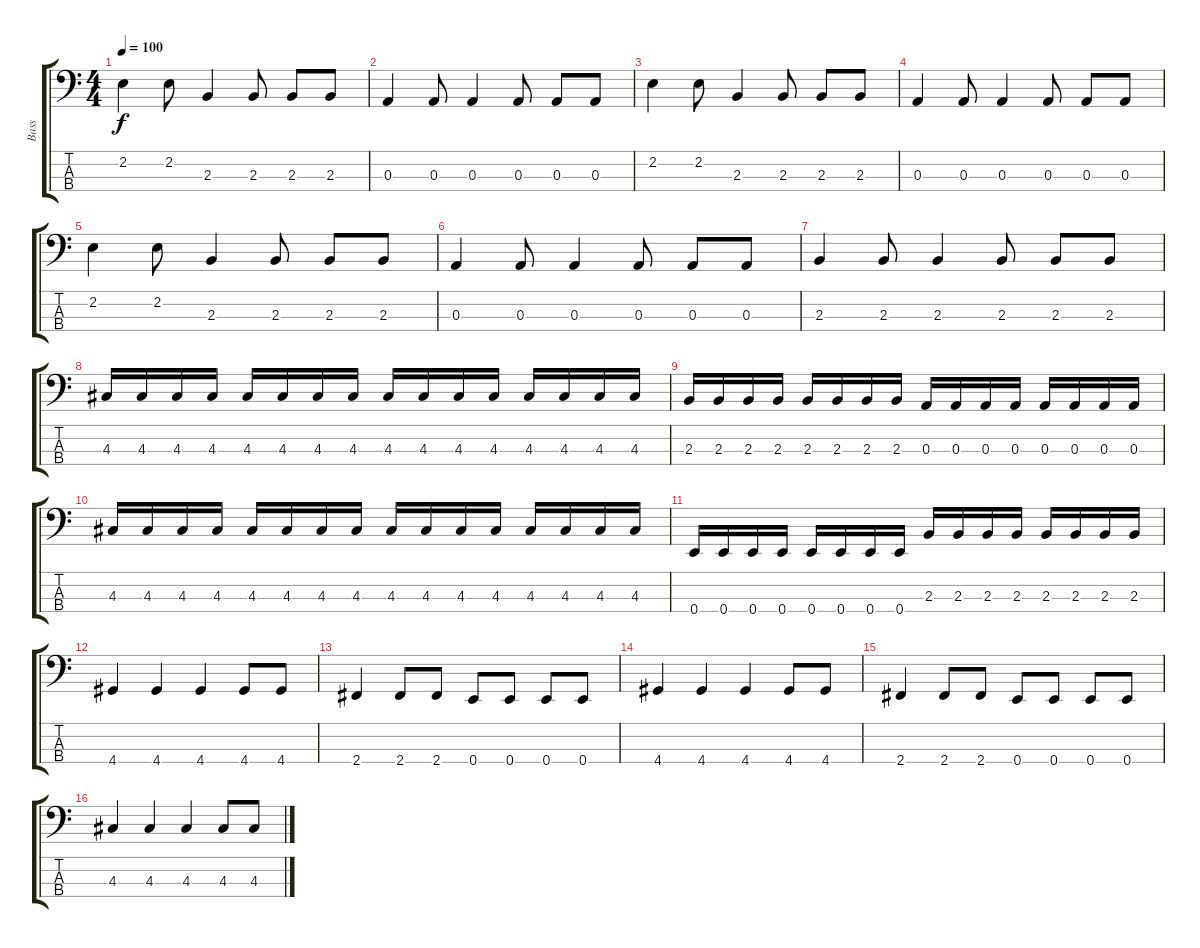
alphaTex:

\track ("Bass" "Bass") {instrument electricbassfinger}
\staff {score tabs}
\tuning (G2 D2 A1 E1) {hide}
\ts (4 4)
\tempo 100
\clef f4
\ks c
2.2.4{dy f} 2.2.8 2.3.4 2.3.8 2.3.8 2.3.8 |
0.3.4 0.3.8 0.3.4 0.3.8 0.3.8 0.3.8 |
2.2.4 2.2.8 2.3.4 2.3.8 2.3.8 2.3.8 |
0.3.4 0.3.8 0.3.4 0.3.8 0.3.8 0.3.8 |
2.2.4 2.2.8 2.3.4 2.3.8 2.3.8 2.3.8 |
0.3.4 0.3.8 0.3.4 0.3.8 0.3.8 0.3.8 |
2.3.4 2.3.8 2.3.4 2.3.8 2.3.8 2.3.8 |
4.3.16 4.3.16 4.3.16 4.3.16 4.3.16 4.3.16 4.3.16 4.3.16 4.3.16 4.3.16 4.3.16 4.3.16 4.3.16 4.3.16 4.3.16 4.3.16 |
2.3.16 2.3.16 2.3.16 2.3.16 2.3.16 2.3.16 2.3.16 2.3.16 0.3.16 0.3.16 0.3.16 0.3.16 0.3.16 0.3.16 0.3.16 0.3.16 |
4.3.16 4.3.16 4.3.16 4.3.16 4.3.16 4.3.16 4.3.16 4.3.16 4.3.16 4.3.16 4.3.16 4.3.16 4.3.16 4.3.16 4.3.16 4.3.16 |
0.4.16 0.4.16 0.4.16 0.4.16 0.4.16 0.4.16 0.4.16 0.4.16 2.3.16 2.3.16 2.3.16 2.3.16 2.3.16 2.3.16 2.3.16 2.3.16 |
4.4.4 4.4.4 4.4.4 4.4.8 4.4.8 |
2.4.4 2.4.8 2.4.8 0.4.8 0.4.8 0.4.8 0.4.8 |
4.4.4 4.4.4 4.4.4 4.4.8 4.4.8 |
2.4.4 2.4.8 2.4.8 0.4.8 0.4.8 0.4.8 0.4.8 |
4.3.4 4.3.4 4.3.4 4.3.8 4.3.8
